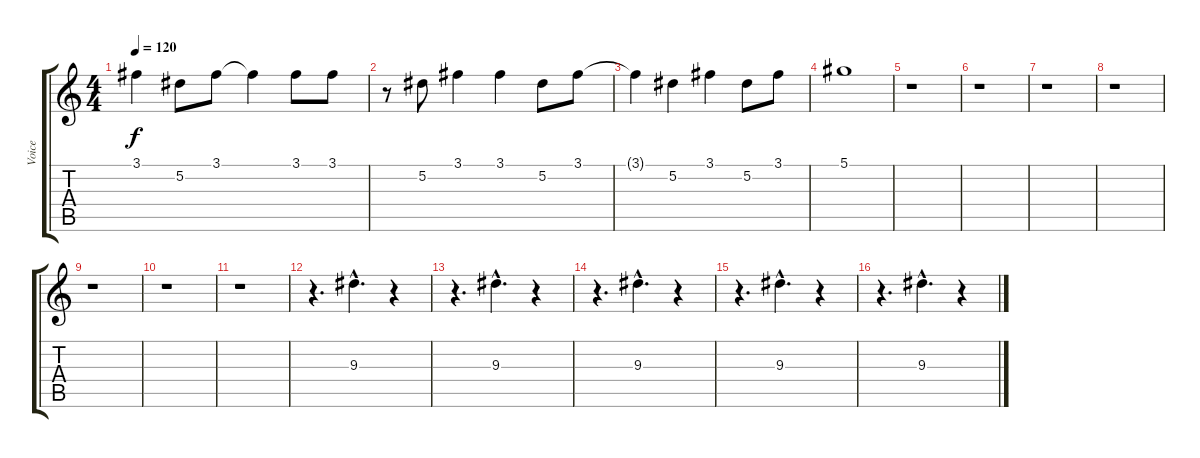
\track ("Voice" "Voice") {instrument contrabass}
\staff {score tabs}
\tuning (Eb4 Bb3 Gb3 Db3 Ab2 Eb2) {hide}
\ts (4 4)
\tempo 120
\clef g2
\ks c
3.1.4{dy f} 5.2.8 3.1.8 3.1{t}.4 3.1.8 3.1.8 |
r.8 5.2.8 3.1.4 3.1.4 5.2.8 3.1.8 |
3.1{t}.4 5.2.4 3.1.4 5.2.8 3.1.8 |
5.1.1 |
r.1 |
r.1 |
r.1 |
r.1 |
r.1 |
r.1 |
r.1 |
r.4{d} 9.3{hac}.4{d volume 16} r.4 |
r.4{d} 9.3{hac}.4{d} r.4 |
r.4{d} 9.3{hac}.4{d} r.4 |
r.4{d} 9.3{hac}.4{d} r.4 |
r.4{d} 9.3{hac}.4{d} r.4
